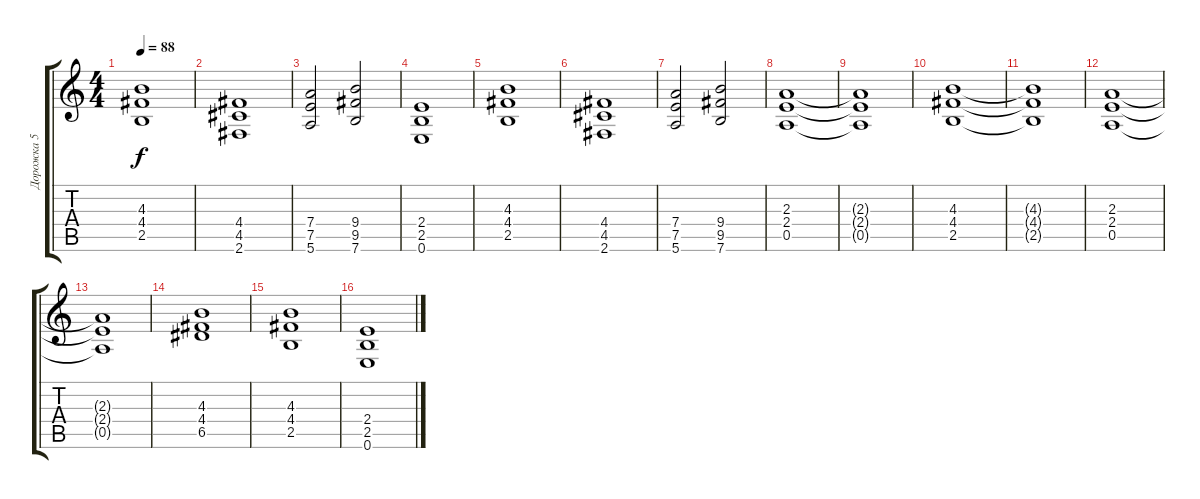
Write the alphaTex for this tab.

\track ("Дорожка 5" "Дорожка 5") {instrument distortionguitar}
\staff {score tabs}
\tuning (E4 B3 G3 D3 A2 E2) {hide}
\ts (4 4)
\tempo 88
\clef g2
\ks c
(4.3 4.4 2.5).1{dy f} |
(4.4 4.5 2.6).1 |
(7.4 7.5 5.6).2 (9.4 9.5 7.6).2 |
(2.4 2.5 0.6).1 |
(4.3 4.4 2.5).1 |
(4.4 4.5 2.6).1 |
(7.4 7.5 5.6).2 (9.4 9.5 7.6).2 |
(2.3 2.4 0.5).1 |
(2.3{t} 2.4{t} 0.5{t}).1 |
(4.3 4.4 2.5).1 |
(4.3{t} 4.4{t} 2.5{t}).1 |
(2.3 2.4 0.5).1 |
(2.3{t} 2.4{t} 0.5{t}).1 |
(4.3 4.4 6.5).1 |
(4.3 4.4 2.5).1 |
(2.4 2.5 0.6).1
